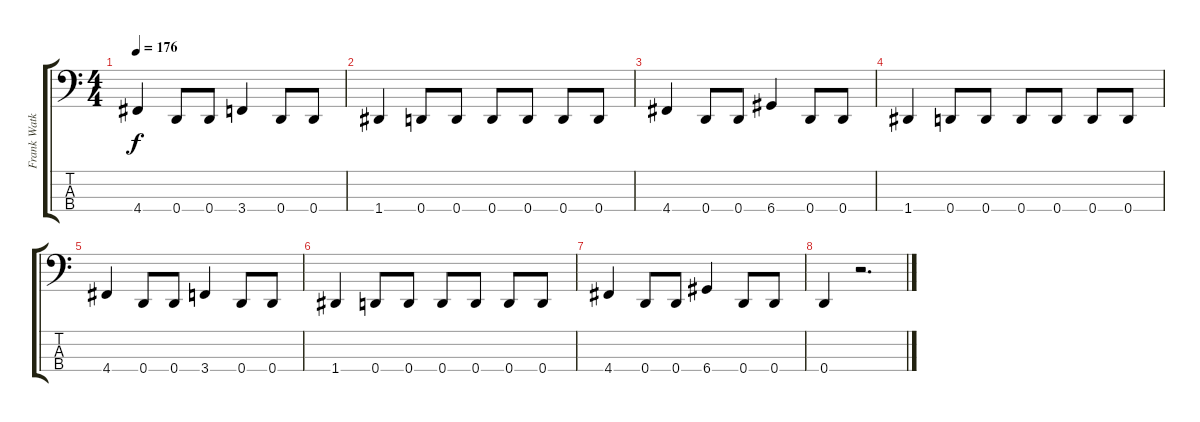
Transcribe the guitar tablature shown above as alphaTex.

\track ("Frank Watkins (Bass)" "Frank Watk") {instrument electricbassfinger}
\staff {score tabs}
\tuning (F2 C2 G1 D1) {hide}
\ts (4 4)
\tempo 176
\clef f4
\ks c
4.4.4{dy f} 0.4.8 0.4.8 3.4.4 0.4.8 0.4.8 |
1.4.4 0.4.8 0.4.8 0.4.8 0.4.8 0.4.8 0.4.8 |
4.4.4 0.4.8 0.4.8 6.4.4 0.4.8 0.4.8 |
1.4.4 0.4.8 0.4.8 0.4.8 0.4.8 0.4.8 0.4.8 |
4.4.4 0.4.8 0.4.8 3.4.4 0.4.8 0.4.8 |
1.4.4 0.4.8 0.4.8 0.4.8 0.4.8 0.4.8 0.4.8 |
4.4.4 0.4.8 0.4.8 6.4.4 0.4.8 0.4.8 |
0.4.4 r.2{d}
